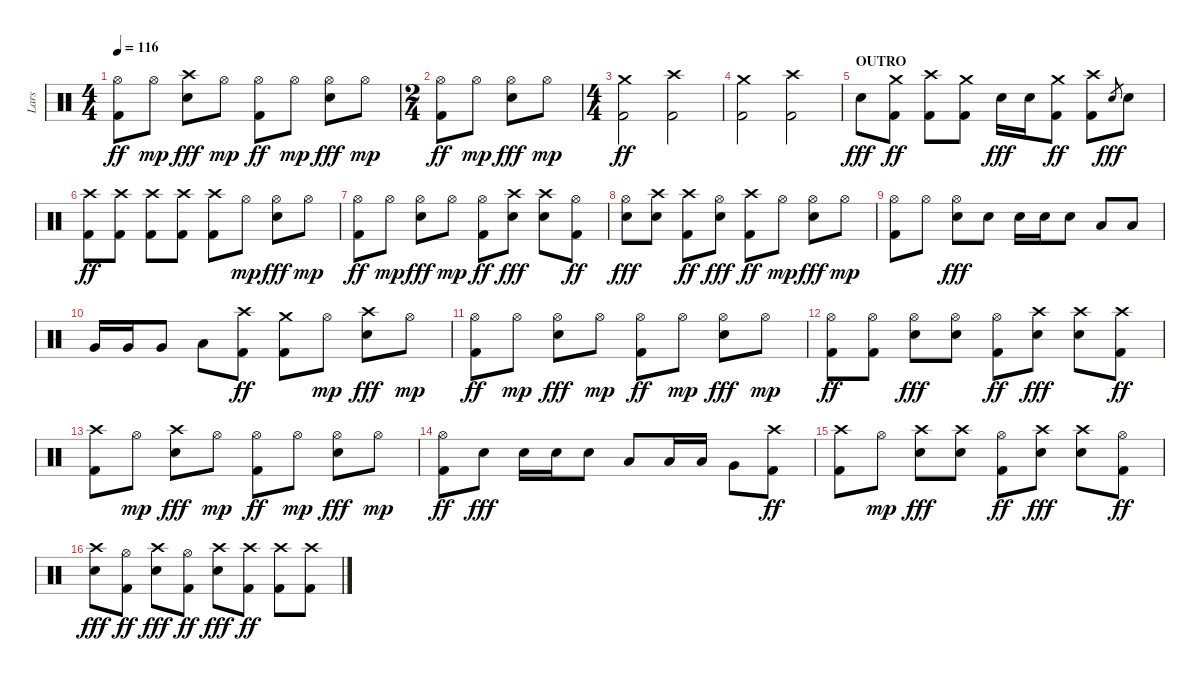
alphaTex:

\track ("Lars" "Lars") {instrument percussion}
\staff {score}
\articulation defaults
\ts (4 4)
\tempo 116
\clef neutral
\ks c
("Hi-Hat (open)" "Kick (hit) 2").8{dy ff} "Hi-Hat (open)".8{dy mp} ("Crash high (hit)" "Electric Snare (hit)").8{dy fff} "Hi-Hat (open)".8{dy mp} ("Hi-Hat (open)" "Kick (hit) 2").8{dy ff} "Hi-Hat (open)".8{dy mp} ("Hi-Hat (open)" "Electric Snare (hit)").8{dy fff} "Hi-Hat (open)".8{dy mp} |
\ts (2 4)
("Hi-Hat (open)" "Kick (hit) 2").8{dy ff} "Hi-Hat (open)".8{dy mp} ("Hi-Hat (open)" "Electric Snare (hit)").8{dy fff} "Hi-Hat (open)".8{dy mp} |
\ts (4 4)
("Crash medium (hit)" "Kick (hit) 2").2{dy ff} ("Crash high (hit)" "Kick (hit) 2").2 |
("Crash medium (hit)" "Kick (hit) 2").2 ("Crash high (hit)" "Kick (hit) 2").2 |
\section ("" "OUTRO")
"Electric Snare (hit)".8{dy fff} ("Crash medium (hit)" "Kick (hit) 2").8{dy ff} ("Crash high (hit)" "Kick (hit) 2").8 ("Crash medium (hit)" "Kick (hit) 2").8 "Electric Snare (hit)".16{dy fff} "Electric Snare (hit)".16 ("Crash medium (hit)" "Kick (hit) 2").8{dy ff} ("Crash high (hit)" "Kick (hit) 2").8 "Electric Snare (hit)".8{gr dy fff} "Electric Snare (hit)".8 |
("Crash high (hit)" "Kick (hit) 2").8{dy ff} ("Crash high (hit)" "Kick (hit) 2").8 ("Crash high (hit)" "Kick (hit) 2").8 ("Crash high (hit)" "Kick (hit) 2").8 ("Crash high (hit)" "Kick (hit) 2").8 "Hi-Hat (open)".8{dy mp} ("Hi-Hat (open)" "Electric Snare (hit)").8{dy fff} "Hi-Hat (open)".8{dy mp} |
("Hi-Hat (open)" "Kick (hit) 2").8{dy ff} "Hi-Hat (open)".8{dy mp} ("Hi-Hat (open)" "Electric Snare (hit)").8{dy fff} "Hi-Hat (open)".8{dy mp} ("Hi-Hat (open)" "Kick (hit) 2").8{dy ff} ("Crash high (hit)" "Electric Snare (hit)").8{dy fff} ("Crash high (hit)" "Electric Snare (hit)").8 ("Hi-Hat (open)" "Kick (hit) 2").8{dy ff} |
("Hi-Hat (open)" "Electric Snare (hit)").8{dy fff} ("Crash high (hit)" "Electric Snare (hit)").8 ("Crash high (hit)" "Kick (hit) 2").8{dy ff} ("Hi-Hat (open)" "Electric Snare (hit)").8{dy fff} ("Crash high (hit)" "Kick (hit) 2").8{dy ff} "Hi-Hat (open)".8{dy mp} ("Hi-Hat (open)" "Electric Snare (hit)").8{dy fff} "Hi-Hat (open)".8{dy mp} |
("Hi-Hat (open)" "Kick (hit) 2").8 "Hi-Hat (open)".8 ("Hi-Hat (open)" "Electric Snare (hit)").8{dy fff} "Electric Snare (hit)".8 "Electric Snare (hit)".16 "Electric Snare (hit)".16 "Electric Snare (hit)".8 "Low Tom (hit)".8 "Low Tom (hit)".8 |
"Very Low Tom (hit)".16 "Very Low Tom (hit)".16 "Very Low Tom (hit)".8 "Low Floor Tom (hit)".8 ("Crash high (hit)" "Kick (hit) 2").8{dy ff} ("Crash medium (hit)" "Kick (hit) 2").8 "Hi-Hat (open)".8{dy mp} ("Crash high (hit)" "Electric Snare (hit)").8{dy fff} "Hi-Hat (open)".8{dy mp} |
("Hi-Hat (open)" "Kick (hit) 2").8{dy ff} "Hi-Hat (open)".8{dy mp} ("Hi-Hat (open)" "Electric Snare (hit)").8{dy fff} "Hi-Hat (open)".8{dy mp} ("Hi-Hat (open)" "Kick (hit) 2").8{dy ff} "Hi-Hat (open)".8{dy mp} ("Hi-Hat (open)" "Electric Snare (hit)").8{dy fff} "Hi-Hat (open)".8{dy mp} |
("Hi-Hat (open)" "Kick (hit) 2").8{dy ff} ("Hi-Hat (open)" "Kick (hit) 2").8 ("Hi-Hat (open)" "Electric Snare (hit)").8{dy fff} ("Hi-Hat (open)" "Electric Snare (hit)").8 ("Hi-Hat (open)" "Kick (hit) 2").8{dy ff} ("Crash high (hit)" "Electric Snare (hit)").8{dy fff} ("Crash high (hit)" "Electric Snare (hit)").8 ("Crash high (hit)" "Kick (hit) 2").8{dy ff} |
("Crash high (hit)" "Kick (hit) 2").8 "Hi-Hat (open)".8{dy mp} ("Crash high (hit)" "Electric Snare (hit)").8{dy fff} "Hi-Hat (open)".8{dy mp} ("Hi-Hat (open)" "Kick (hit) 2").8{dy ff} "Hi-Hat (open)".8{dy mp} ("Hi-Hat (open)" "Electric Snare (hit)").8{dy fff} "Hi-Hat (open)".8{dy mp} |
("Hi-Hat (open)" "Kick (hit) 2").8{dy ff} "Electric Snare (hit)".8{dy fff} "Electric Snare (hit)".16 "Electric Snare (hit)".16 "Electric Snare (hit)".8 "Low Tom (hit)".8 "Low Tom (hit)".16 "Low Tom (hit)".16 "Very Low Tom (hit)".8 ("Crash high (hit)" "Kick (hit) 2").8{dy ff} |
("Crash high (hit)" "Kick (hit) 2").8 "Hi-Hat (open)".8{dy mp} ("Crash high (hit)" "Electric Snare (hit)").8{dy fff} ("Crash high (hit)" "Electric Snare (hit)").8 ("Hi-Hat (open)" "Kick (hit) 2").8{dy ff} ("Crash high (hit)" "Electric Snare (hit)").8{dy fff} ("Crash high (hit)" "Electric Snare (hit)").8 ("Hi-Hat (open)" "Kick (hit) 2").8{dy ff} |
("Crash high (hit)" "Electric Snare (hit)").8{dy fff} ("Hi-Hat (open)" "Kick (hit) 2").8{dy ff} ("Crash high (hit)" "Electric Snare (hit)").8{dy fff} ("Hi-Hat (open)" "Kick (hit) 2").8{dy ff} ("Crash high (hit)" "Electric Snare (hit)").8{dy fff} ("Crash high (hit)" "Kick (hit) 2").8{dy ff} ("Crash high (hit)" "Kick (hit) 2").8 ("Crash high (hit)" "Kick (hit) 2").8
